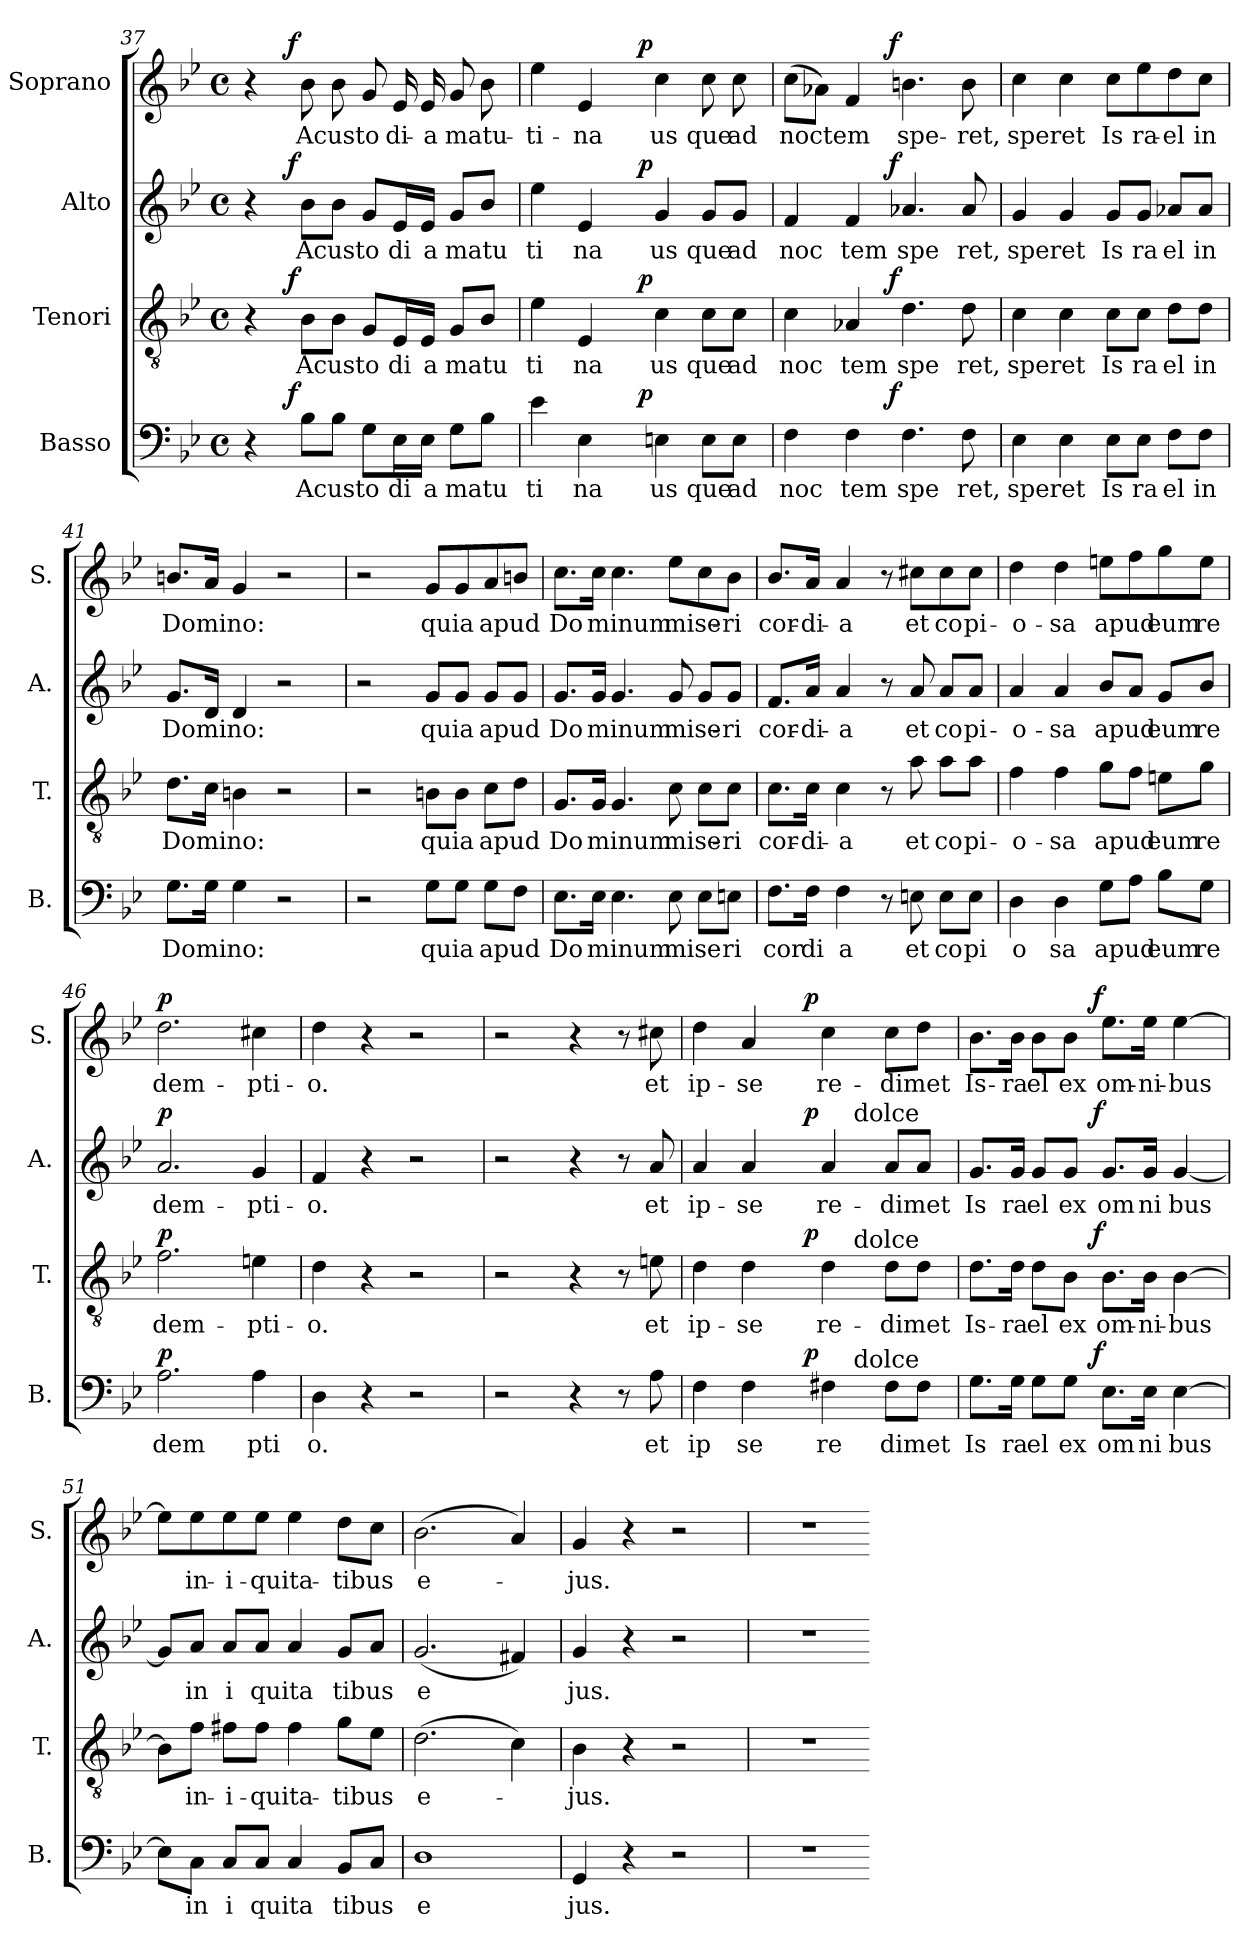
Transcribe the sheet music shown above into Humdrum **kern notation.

**kern	**text	**dynam	**kern	**text	**dynam	**kern	**text	**dynam	**kern	**text	**dynam
*part4	*part4	*part4	*part3	*part3	*part3	*part2	*part2	*part2	*part1	*part1	*part1
*staff4	*staff4	*staff4	*staff3	*staff3	*staff3	*staff2	*staff2	*staff2	*staff1	*staff1	*staff1
*I"Basso	*	*	*I"Tenori	*	*	*I"Alto	*	*	*I"Soprano	*	*
*I'B.	*	*	*I'T.	*	*	*I'A.	*	*	*I'S.	*	*
*clefF4	*	*	*clefGv2	*	*	*clefG2	*	*	*clefG2	*	*
*k[b-e-]	*	*	*k[b-e-]	*	*	*k[b-e-]	*	*	*k[b-e-]	*	*
*B-:	*	*	*B-:	*	*	*B-:	*	*	*B-:	*	*
*M4/4	*	*	*M4/4	*	*	*M4/4	*	*	*M4/4	*	*
*met(c)	*	*	*met(c)	*	*	*met(c)	*	*	*met(c)	*	*
=37	=37	=37	=37	=37	=37	=37	=37	=37	=37	=37	=37
*^	*	*	*^	*	*	*^	*	*	*^	*	*
4r	8..ryy	.	.	4r	8..ryy	.	.	4r	8..ryy	.	.	4r	8..ryy	.	.
!	!	!	!LO:DY:a	!	!	!	!LO:DY:a	!	!	!	!LO:DY:a	!	!	!	!LO:DY:a
.	2ryy	.	f	.	2ryy	.	f	.	2ryy	.	f	.	2ryy	.	f
!	!	!LO:LY:b	!	!	!	!LO:LY:b	!	!	!	!LO:LY:b	!	!	!	!LO:LY:b	!
8B-\L	.	Acusto	.	8B-\L	.	Acusto	.	8b-\L	.	Acusto	.	8b-\	.	Acusto	.
8B-\J	.	.	.	8B-\J	.	.	.	8b-\J	.	.	.	8b-\	.	.	.
8G\L	.	.	.	8G/L	.	.	.	8g/L	.	.	.	8g/	.	.	.
!	!	!LO:LY:b:cj	!	!	!	!LO:LY:b:cj	!	!	!	!LO:LY:b:cj	!	!	!	!LO:LY:b:cj	!
16E-\L	.	di	.	16E-/L	.	di	.	16e-/L	.	di	.	16e-/	.	di-	.
!	!	!LO:LY:b:cj	!	!	!	!LO:LY:b:cj	!	!	!	!LO:LY:b:cj	!	!	!	!LO:LY:b:cj	!
16E-\JJ	.	a	.	16E-/JJ	.	a	.	16e-/JJ	.	a	.	16e-/	.	-a	.
.	4ryy	.	.	.	4ryy	.	.	.	4ryy	.	.	.	4ryy	.	.
!	!	!LO:LY:b:cj	!	!	!	!LO:LY:b:cj	!	!	!	!LO:LY:b:cj	!	!	!	!LO:LY:b:cj	!
8G\L	.	matu	.	8G/L	.	matu	.	8g/L	.	matu	.	8g/	.	matu-	.
8B-\J	.	.	.	8B-/J	.	.	.	8b-/J	.	.	.	8b-\	.	.	.
.	32ryy	.	.	.	32ryy	.	.	.	32ryy	.	.	.	32ryy	.	.
=38	=38	=38	=38	=38	=38	=38	=38	=38	=38	=38	=38	=38	=38	=38	=38
!	!	!LO:LY:b:cj	!	!	!	!LO:LY:b:cj	!	!	!	!LO:LY:b:cj	!	!	!	!LO:LY:b:cj	!
4e-\	4ryy	ti	.	4e-\	4ryy	ti	.	4ee-\	4ryy	ti	.	4ee-\	4ryy	-ti-	.
!	!	!LO:LY:b:cj	!	!	!	!LO:LY:b:cj	!	!	!	!LO:LY:b:cj	!	!	!	!LO:LY:b:cj	!
4E-\	8ryy	na	.	4E-/	8ryy	na	.	4e-/	8ryy	na	.	4e-/	8ryy	-na	.
.	16ryy	.	.	.	16ryy	.	.	.	16ryy	.	.	.	16ryy	.	.
.	64ryy	.	.	.	64ryy	.	.	.	64ryy	.	.	.	64ryy	.	.
!	!	!	!LO:DY:a	!	!	!	!LO:DY:a	!	!	!	!LO:DY:a	!	!	!	!LO:DY:a
.	2ryy	.	p	.	2ryy	.	p	.	2ryy	.	p	.	2ryy	.	p
!	!	!LO:LY:b:cj	!	!	!	!LO:LY:b:cj	!	!	!	!LO:LY:b:cj	!	!	!	!LO:LY:b:cj	!
4En\	.	us	.	4c\	.	us	.	4g/	.	us	.	4cc\	.	us	.
!	!	!LO:LY:b:cj	!	!	!	!LO:LY:b:cj	!	!	!	!LO:LY:b:cj	!	!	!	!LO:LY:b:cj	!
8E\L	.	que	.	8c\L	.	que	.	8g/L	.	que	.	8cc\	.	que	.
!	!	!LO:LY:b:cj	!	!	!	!LO:LY:b:cj	!	!	!	!LO:LY:b:cj	!	!	!	!LO:LY:b:cj	!
8E\J	.	ad	.	8c\J	.	ad	.	8g/J	.	ad	.	8cc\	.	ad	.
.	32.ryy	.	.	.	32.ryy	.	.	.	32.ryy	.	.	.	32.ryy	.	.
=39	=39	=39	=39	=39	=39	=39	=39	=39	=39	=39	=39	=39	=39	=39	=39
!	!	!LO:LY:b:cj	!	!	!	!LO:LY:b:cj	!	!	!	!LO:LY:b:cj	!	!	!	!LO:LY:b	!
4F\	4...ryy	noc	.	4c\	4...ryy	noc	.	4f/	4...ryy	noc	.	(>8cc\L	4...ryy	noctem	.
.	.	.	.	.	.	.	.	.	.	.	.	8a-X\J)	.	.	.
!	!	!LO:LY:b:cj	!	!	!	!LO:LY:b:cj	!	!	!	!LO:LY:b:cj	!	!	!	!	!
4F\	.	tem	.	4A-X/	.	tem	.	4f/	.	tem	.	4f/	.	.	.
!	!	!	!LO:DY:a	!	!	!	!LO:DY:a	!	!	!	!LO:DY:a	!	!	!	!LO:DY:a
.	2ryy	.	f	.	2ryy	.	f	.	2ryy	.	f	.	2ryy	.	f
!	!	!LO:LY:b:cj	!	!	!	!LO:LY:b:cj	!	!	!	!LO:LY:b:cj	!	!	!	!LO:LY:b:cj	!
4.F\	.	spe	.	4.d\	.	spe	.	4.a-X/	.	spe	.	4.bn\	.	spe-	.
!	!	!LO:LY:b:cj	!	!	!	!LO:LY:b:cj	!	!	!	!LO:LY:b:cj	!	!	!	!LO:LY:b:cj	!
8F\	.	ret,	.	8d\	.	ret,	.	8a-/	.	ret,	.	8b\	.	-ret,	.
.	32ryy	.	.	.	32ryy	.	.	.	32ryy	.	.	.	32ryy	.	.
=40	=40	=40	=40	=40	=40	=40	=40	=40	=40	=40	=40	=40	=40	=40	=40
!	!	!LO:LY:b:cj	!	!	!	!LO:LY:b:cj	!	!	!	!LO:LY:b:cj	!	!	!	!LO:LY:b:cj	!
*v	*v	*	*	*	*	*	*	*v	*v	*	*	*v	*v	*	*
*	*	*	*v	*v	*	*	*	*	*	*	*	*
4E-\	speret	.	4c\	speret	.	4g/	speret	.	4cc\	speret	.
4E-\	.	.	4c\	.	.	4g/	.	.	4cc\	.	.
!	!LO:LY:b:cj	!	!	!LO:LY:b:cj	!	!	!LO:LY:b:cj	!	!	!LO:LY:b:cj	!
8E-\L	Is	.	8c\L	Is	.	8g/L	Is	.	8cc\L	Is	.
!	!LO:LY:b:cj	!	!	!LO:LY:b:cj	!	!	!LO:LY:b:cj	!	!	!LO:LY:b:cj	!
8E-\J	ra	.	8c\J	ra	.	8g/J	ra	.	8ee-\	ra-	.
!	!LO:LY:b:cj	!	!	!LO:LY:b:cj	!	!	!LO:LY:b:cj	!	!	!LO:LY:b:cj	!
8F\L	el	.	8d\L	el	.	8a-X/L	el	.	8dd\	-el	.
!	!LO:LY:b:cj	!	!	!LO:LY:b:cj	!	!	!LO:LY:b:cj	!	!	!LO:LY:b:cj	!
8F\J	in	.	8d\J	in	.	8a-/J	in	.	8cc\J	in	.
=41	=41	=41	=41	=41	=41	=41	=41	=41	=41	=41	=41
!	!LO:LY:b	!	!	!LO:LY:b	!	!	!LO:LY:b	!	!	!LO:LY:b	!
8.G\L	Domino:	.	8.d\L	Domino:	.	8.g/L	Domino:	.	8.bn/L	Domino:	.
16G\Jk	.	.	16c\Jk	.	.	16d/Jk	.	.	16a/J	.	.
4G\	.	.	4Bn\	.	.	4d/	.	.	4g/	.	.
2r	.	.	2r	.	.	2r	.	.	2r	.	.
=42	=42	=42	=42	=42	=42	=42	=42	=42	=42	=42	=42
2r	.	.	2r	.	.	2r	.	.	2r	.	.
!	!LO:LY:b:cj	!	!	!LO:LY:b:cj	!	!	!LO:LY:b:cj	!	!	!LO:LY:b:cj	!
8G\L	quia	.	8Bn\L	quia	.	8g/L	quia	.	8g/L	quia	.
8G\J	.	.	8B\J	.	.	8g/J	.	.	8g/	.	.
!	!LO:LY:b	!	!	!LO:LY:b	!	!	!LO:LY:b	!	!	!LO:LY:b	!
8G\L	apud	.	8c\L	apud	.	8g/L	apud	.	8a/	apud	.
8F\J	.	.	8d\J	.	.	8g/J	.	.	8bn/J	.	.
!!LO:PB:g=z
=43	=43	=43	=43	=43	=43	=43	=43	=43	=43	=43	=43
!	!LO:LY:b:cj	!	!	!LO:LY:b:cj	!	!	!LO:LY:b:cj	!	!	!LO:LY:b:cj	!
8.E-\L	Do	.	8.G/L	Do	.	8.g/L	Do	.	8.cc\L	Do	.
!	!LO:LY:b	!	!	!LO:LY:b	!	!	!LO:LY:b	!	!	!LO:LY:b	!
16E-\Jk	minum	.	16G/Jk	minum	.	16g/Jk	minum	.	16cc\J	minum	.
4.E-\	.	.	4.G/	.	.	4.g/	.	.	4.cc\	.	.
!	!LO:LY:b:cj	!	!	!LO:LY:b:cj	!	!	!LO:LY:b:cj	!	!	!LO:LY:b:cj	!
8E-\	mise	.	8c\	mise-	.	8g/	mise-	.	8ee-\L	mise-	.
8E-\L	.	.	8c\L	.	.	8g/L	.	.	8cc\	.	.
!	!LO:LY:b:cj	!	!	!LO:LY:b:cj	!	!	!LO:LY:b:cj	!	!	!LO:LY:b:cj	!
8En\J	ri	.	8c\J	-ri	.	8g/J	-ri	.	8b-\J	-ri	.
=44	=44	=44	=44	=44	=44	=44	=44	=44	=44	=44	=44
!	!LO:LY:b:cj	!	!	!LO:LY:b:cj	!	!	!LO:LY:b:cj	!	!	!LO:LY:b:cj	!
8.F\L	cor	.	8.c\L	cor-	.	8.f/L	cor-	.	8.b-/L	cor-	.
!	!LO:LY:b:cj	!	!	!LO:LY:b:cj	!	!	!LO:LY:b:cj	!	!	!LO:LY:b:cj	!
16F\Jk	di	.	16c\Jk	-di-	.	16a/Jk	-di-	.	16a/J	-di-	.
!	!LO:LY:b:cj	!	!	!LO:LY:b:cj	!	!	!LO:LY:b:cj	!	!	!LO:LY:b:cj	!
4F\	a	.	4c\	-a	.	4a/	-a	.	4a/	-a	.
8r	.	.	8r	.	.	8r	.	.	8r	.	.
!	!LO:LY:b:cj	!	!	!LO:LY:b:cj	!	!	!LO:LY:b:cj	!	!	!LO:LY:b:cj	!
8En\	et	.	8a\	et	.	8a/	et	.	8cc#X\L	et	.
!	!LO:LY:b:cj	!	!	!LO:LY:b:cj	!	!	!LO:LY:b:cj	!	!	!LO:LY:b:cj	!
8E\L	co	.	8a\L	co	.	8a/L	co	.	8cc#\	co	.
!	!LO:LY:b:cj	!	!	!LO:LY:b:cj	!	!	!LO:LY:b:cj	!	!	!LO:LY:b:cj	!
8E\J	pi	.	8a\J	pi-	.	8a/J	pi-	.	8cc#\J	pi-	.
=45	=45	=45	=45	=45	=45	=45	=45	=45	=45	=45	=45
!	!LO:LY:b:cj	!	!	!LO:LY:b:cj	!	!	!LO:LY:b:cj	!	!	!LO:LY:b:cj	!
4D\	o	.	4f\	-o-	.	4a/	-o-	.	4dd\	-o-	.
!	!LO:LY:b:cj	!	!	!LO:LY:b:cj	!	!	!LO:LY:b:cj	!	!	!LO:LY:b:cj	!
4D\	sa	.	4f\	-sa	.	4a/	-sa	.	4dd\	-sa	.
!	!LO:LY:b	!	!	!LO:LY:b	!	!	!LO:LY:b	!	!	!LO:LY:b	!
8G\L	apud	.	8g\L	apud	.	8b-/L	apud	.	8een\L	apud	.
8A\J	.	.	8f\J	.	.	8a/J	.	.	8ff\	.	.
!	!LO:LY:b:cj	!	!	!LO:LY:b:cj	!	!	!LO:LY:b:cj	!	!	!LO:LY:b:cj	!
8B-\L	eum	.	8en\L	eum	.	8g/L	eum	.	8gg\	eum	.
!	!LO:LY:b:cj	!	!	!LO:LY:b:cj	!	!	!LO:LY:b:cj	!	!	!LO:LY:b:cj	!
8G\J	re	.	8g\J	re	.	8b-/J	re	.	8ee\J	re	.
=46	=46	=46	=46	=46	=46	=46	=46	=46	=46	=46	=46
!	!LO:LY:b:cj	!LO:DY:a	!	!LO:LY:b:cj	!LO:DY:a	!	!LO:LY:b:cj	!LO:DY:a	!	!LO:LY:b:cj	!LO:DY:a
2.A\	dem	p	2.f\	dem-	p	2.a/	dem-	p	2.dd\	dem-	p
!	!LO:LY:b:cj	!	!	!LO:LY:b:cj	!	!	!LO:LY:b:cj	!	!	!LO:LY:b:cj	!
4A\	pti	.	4en\	-pti-	.	4g/	-pti-	.	4cc#X\	-pti-	.
=47	=47	=47	=47	=47	=47	=47	=47	=47	=47	=47	=47
!	!LO:LY:b:cj	!	!	!LO:LY:b:cj	!	!	!LO:LY:b:cj	!	!	!LO:LY:b:cj	!
4D\	o.	.	4d\	-o.	.	4f/	-o.	.	4dd\	-o.	.
4r	.	.	4r	.	.	4r	.	.	4r	.	.
2r	.	.	2r	.	.	2r	.	.	2r	.	.
=48	=48	=48	=48	=48	=48	=48	=48	=48	=48	=48	=48
2r	.	.	2r	.	.	2r	.	.	2r	.	.
4r	.	.	4r	.	.	4r	.	.	4r	.	.
8r	.	.	8r	.	.	8r	.	.	8r	.	.
!	!LO:LY:b:cj	!	!	!LO:LY:b:cj	!	!	!LO:LY:b:cj	!	!	!LO:LY:b:cj	!
8A\	et	.	8en\	et	.	8a/	et	.	8cc#X\	et	.
=49	=49	=49	=49	=49	=49	=49	=49	=49	=49	=49	=49
!	!LO:LY:b:cj	!	!	!LO:LY:b:cj	!	!	!LO:LY:b:cj	!	!	!LO:LY:b:cj	!
*^	*	*	*^	*	*	*^	*	*	*^	*	*
*	*^	*	*	*	*^	*	*	*	*^	*	*	*	*	*	*
4F\	4ryy	2ryy	ip	.	4d\	4ryy	2ryy	ip-	.	4a/	4ryy	2ryy	ip-	.	4dd\	4ryy	ip-	.
!	!	!	!LO:LY:b:cj	!	!	!	!	!LO:LY:b:cj	!	!	!	!	!LO:LY:b:cj	!	!	!	!LO:LY:b:cj	!
4F\	8ryy	.	se	.	4d\	8ryy	.	-se	.	4a/	8ryy	.	-se	.	4a/	8ryy	-se	.
.	16ryy	.	.	.	.	16ryy	.	.	.	.	16ryy	.	.	.	.	16ryy	.	.
.	64ryy	.	.	.	.	64ryy	.	.	.	.	64ryy	.	.	.	.	64ryy	.	.
!	!	!	!	!LO:DY:a	!	!	!	!	!LO:DY:a	!	!	!	!	!LO:DY:a	!	!	!	!LO:DY:a
.	2ryy	.	.	p	.	2ryy	.	.	p	.	2ryy	.	.	p	.	2ryy	.	p
!	!	!	!LO:LY:b:cj	!	!	!	!	!LO:LY:b:cj	!	!	!	!	!LO:LY:b:cj	!	!	!	!LO:LY:b:cj	!
4F#X\	.	8ryy	re	.	4d\	.	8ryy	re-	.	4a/	.	8ryy	re-	.	4cc\	.	re-	.
!	!	!	!	!	!	!	!	!	!	!	!	!LO:TX:a:t=dolce	!	!	!	!	!	!
!	!	!	!	!	!	!	!LO:TX:a:t=dolce	!	!	!	!	!	!	!	!	!	!	!
!	!	!LO:TX:a:t=dolce	!	!	!	!	!	!	!	!	!	!	!	!	!	!	!	!
.	.	4.ryy	.	.	.	.	4.ryy	.	.	.	.	4.ryy	.	.	.	.	.	.
!	!	!	!LO:LY:b	!	!	!	!	!LO:LY:b	!	!	!	!	!LO:LY:b	!	!	!	!LO:LY:b	!
8F#\L	.	.	dimet	.	8d\L	.	.	-dimet	.	8a/L	.	.	-dimet	.	8cc\L	.	-dimet	.
8F#\J	.	.	.	.	8d\J	.	.	.	.	8a/J	.	.	.	.	8dd>\J	.	.	.
.	32.ryy	.	.	.	.	32.ryy	.	.	.	.	32.ryy	.	.	.	.	32.ryy	.	.
!!LO:LB:g=z	!!
=50	=50	=50	=50	=50	=50	=50	=50	=50	=50	=50	=50	=50	=50	=50	=50	=50	=50	=50
!	!	!	!LO:LY:b:cj	!	!	!	!	!LO:LY:b:cj	!	!	!	!	!LO:LY:b:cj	!	!	!	!LO:LY:b:cj	!
*	*v	*v	*	*	*	*	*	*	*	*	*v	*v	*	*	*	*	*	*
*	*	*	*	*	*v	*v	*	*	*	*	*	*	*	*	*	*
8.G\L	4ryy	Is	.	8.d\L	4ryy	Is-	.	8.g/L	4ryy	Is	.	8.b-\L	4ryy	Is-	.
!	!	!LO:LY:b:cj	!	!	!	!LO:LY:b:cj	!	!	!	!LO:LY:b:cj	!	!	!	!LO:LY:b:cj	!
16G\Jk	.	ra	.	16d\Jk	.	-ra	.	16g/Jk	.	ra	.	16b-\J	.	-ra	.
!	!	!LO:LY:b:cj	!	!	!	!LO:LY:b:cj	!	!	!	!LO:LY:b:cj	!	!	!	!LO:LY:b:cj	!
8G\L	8...ryy	el	.	8d\L	8...ryy	el	.	8g/L	8...ryy	el	.	8b-\L	8...ryy	el	.
!	!	!LO:LY:b:cj	!	!	!	!LO:LY:b:cj	!	!	!	!LO:LY:b:cj	!	!	!	!LO:LY:b:cj	!
8G\J	.	ex	.	8B-\J	.	ex	.	8g/J	.	ex	.	8b-\J	.	ex	.
!	!	!	!LO:DY:a	!	!	!	!LO:DY:a	!	!	!	!LO:DY:a	!	!	!	!LO:DY:a
.	2ryy	.	f	.	2ryy	.	f	.	2ryy	.	f	.	2ryy	.	f
!	!	!LO:LY:b:cj	!	!	!	!LO:LY:b:cj	!	!	!	!LO:LY:b:cj	!	!	!	!LO:LY:b:cj	!
8.E-\L	.	om	.	8.B-\L	.	om-	.	8.g/L	.	om	.	8.ee-\L	.	om-	.
!	!	!LO:LY:b:cj	!	!	!	!LO:LY:b:cj	!	!	!	!LO:LY:b:cj	!	!	!	!LO:LY:b:cj	!
16E-\Jk	.	ni	.	16B-\Jk	.	-ni-	.	16g/Jk	.	ni	.	16ee-\J	.	-ni-	.
!	!	!LO:LY:b	!	!	!	!LO:LY:b	!	!	!	!LO:LY:b	!	!	!	!LO:LY:b	!
[>4E-\	.	bus	.	[>4B-\	.	-bus	.	[<4g/	.	bus	.	[>4ee-\	.	-bus	.
.	64ryy	.	.	.	64ryy	.	.	.	64ryy	.	.	.	64ryy	.	.
*v	*v	*	*	*	*	*	*	*v	*v	*	*	*v	*v	*	*
*	*	*	*v	*v	*	*	*	*	*	*	*	*
=51	=51	=51	=51	=51	=51	=51	=51	=51	=51	=51	=51
8E-\L]	.	.	8B-\L]	.	.	8g/L]	.	.	8ee-\L]	.	.
!	!LO:LY:b:cj	!	!	!LO:LY:b:cj	!	!	!LO:LY:b:cj	!	!	!LO:LY:b:cj	!
8C\J	in	.	8f\J	in-	.	8a/J	in	.	8ee-\	in-	.
!	!LO:LY:b:cj	!	!	!LO:LY:b:cj	!	!	!LO:LY:b:cj	!	!	!LO:LY:b:cj	!
8C/L	i	.	8f#X\L	-i-	.	8a/L	i	.	8ee-\	-i-	.
!	!LO:LY:b:cj	!	!	!LO:LY:b:cj	!	!	!LO:LY:b:cj	!	!	!LO:LY:b:cj	!
8C/J	quita	.	8f#\J	-quita-	.	8a/J	quita	.	8ee-\J	-quita-	.
4C/	.	.	4f#\	.	.	4a/	.	.	4ee-\	.	.
!	!LO:LY:b	!	!	!LO:LY:b	!	!	!LO:LY:b	!	!	!LO:LY:b	!
8BB-/L	tibus	.	8g\L	-tibus	.	8g/L	tibus	.	8dd\L	-tibus	.
8C/J	.	.	8e-\J	.	.	8a/J	.	.	8cc\J	.	.
=52	=52	=52	=52	=52	=52	=52	=52	=52	=52	=52	=52
!	!LO:LY:b:cj	!	!	!LO:LY:b:cj	!	!	!LO:LY:b:cj	!	!	!LO:LY:b:cj	!
1D	e	.	(>2.d\	e-	.	(<2.g/	e	.	(>2.b-\	e-	.
.	.	.	4c\)	.	.	4f#X/)	.	.	4a/)	.	.
=53	=53	=53	=53	=53	=53	=53	=53	=53	=53	=53	=53
!	!LO:LY:b:cj	!	!	!LO:LY:b:cj	!	!	!LO:LY:b:cj	!	!	!LO:LY:b:cj	!
4GG/	jus.	.	4B-\	-jus.	.	4g/	jus.	.	4g/	-jus.	.
4r	.	.	4r	.	.	4r	.	.	4r	.	.
2r	.	.	2r	.	.	2r	.	.	2r	.	.
=54	=54	=54	=54	=54	=54	=54	=54	=54	=54	=54	=54
1r	.	.	1r	.	.	1r	.	.	1r	.	.
=	=||	=||	=	=||	=||	=	=||	=||	=||	=||	=||
*-	*-	*-	*-	*-	*-	*-	*-	*-	*-	*-	*-
